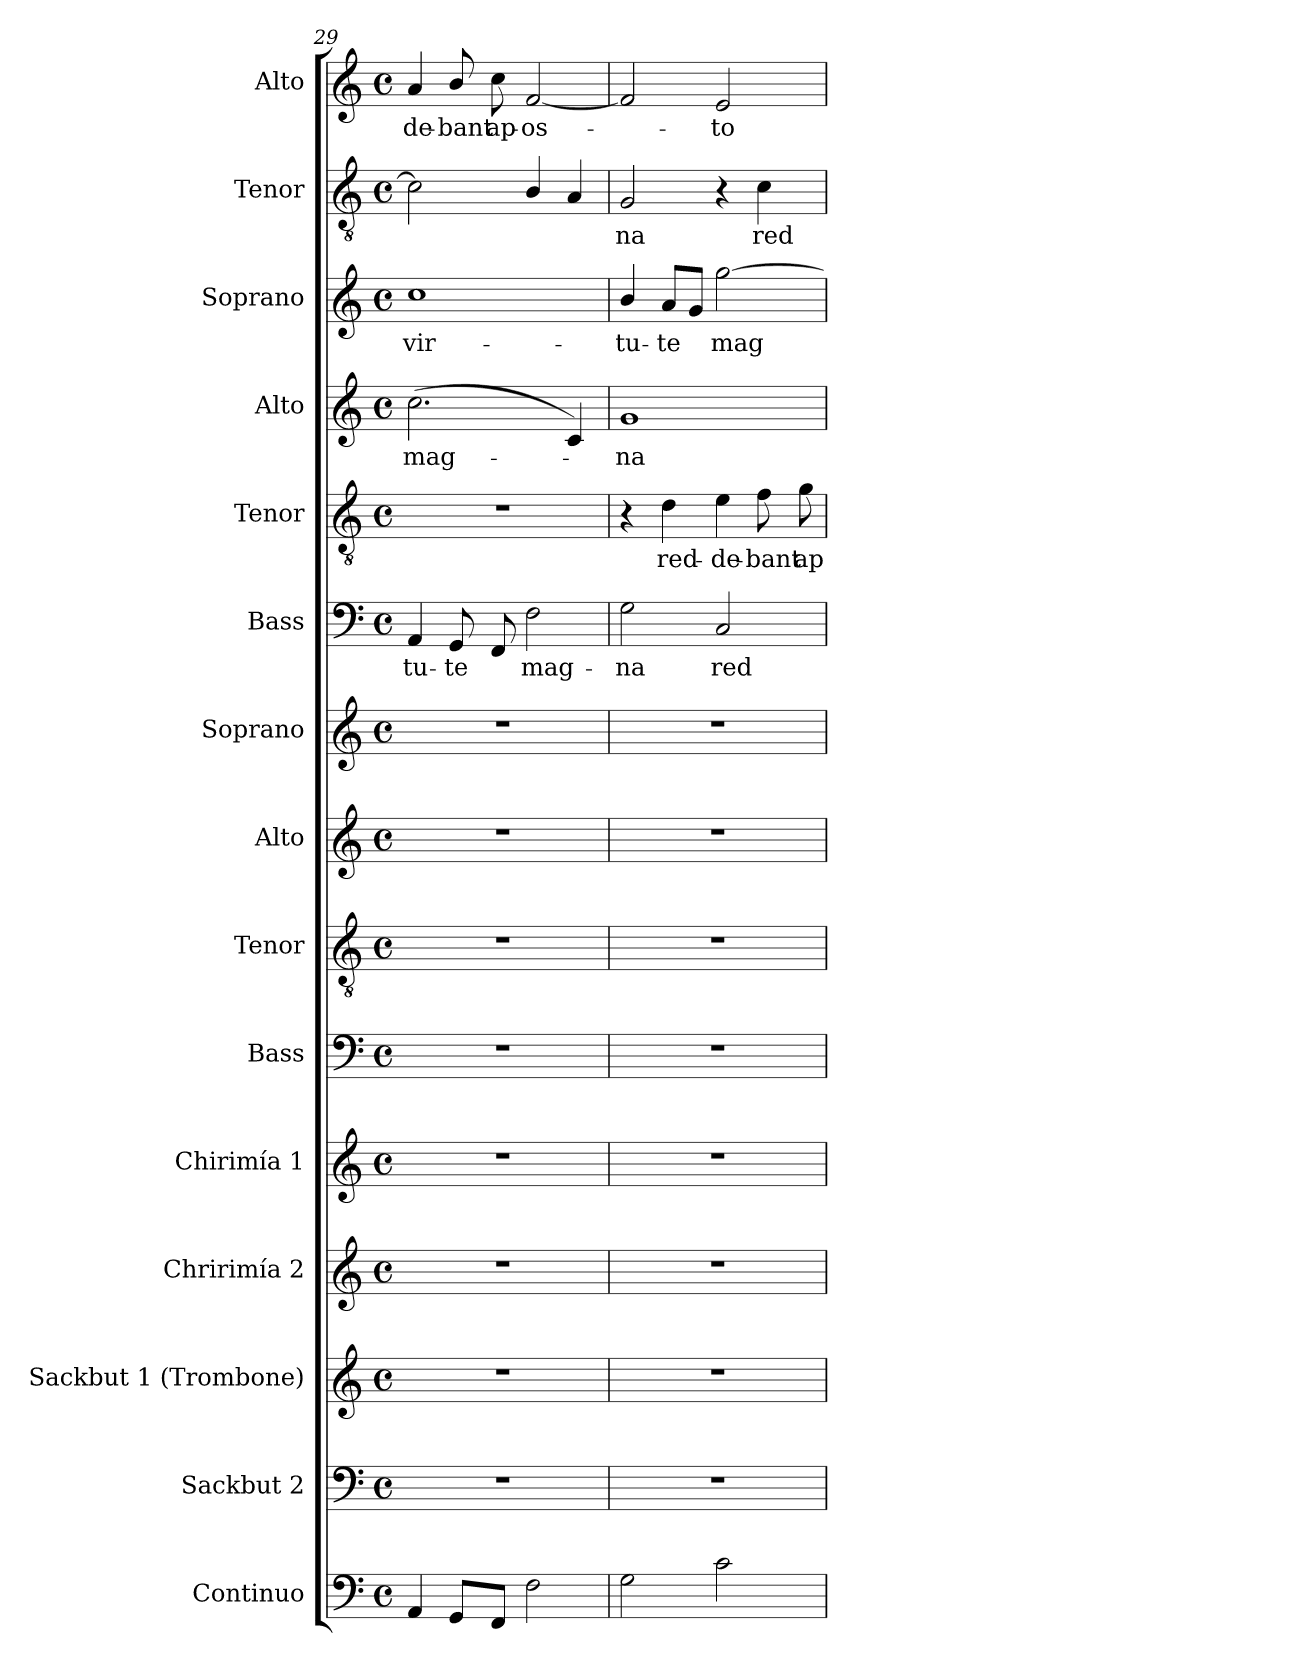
**kern	**kern	**kern	**kern	**kern	**kern	**kern	**kern	**kern	**kern	**text	**kern	**text	**kern	**text	**kern	**text	**kern	**text	**kern	**text
*part15	*part14	*part13	*part12	*part11	*part10	*part9	*part8	*part7	*part6	*part6	*part5	*part5	*part4	*part4	*part3	*part3	*part2	*part2	*part1	*part1
*staff15	*staff14	*staff13	*staff12	*staff11	*staff10	*staff9	*staff8	*staff7	*staff6	*staff6	*staff5	*staff5	*staff4	*staff4	*staff3	*staff3	*staff2	*staff2	*staff1	*staff1
*I"Continuo	*I"Sackbut 2	*I"Sackbut 1 (Trombone)	*I"Chririmía 2	*I"Chirimía 1	*I"Bass	*I"Tenor	*I"Alto	*I"Soprano	*I"Bass	*	*I"Tenor	*	*I"Alto	*	*I"Soprano	*	*I"Tenor	*	*I"Alto	*
*I'Cont.	*I'Scbt.	*I'Scbt.	*I'Chi.	*I'Chi.	*I'B.	*I'T.	*I'A.	*I'S.	*I'B.	*	*I'T.	*	*I'A.	*	*I'S.	*	*I'T.	*	*I'A.	*
!!LO:PB:g=z
*clefF4	*clefF4	*clefG2	*clefG2	*clefG2	*clefF4	*clefGv2	*clefG2	*clefG2	*clefF4	*	*clefGv2	*	*clefG2	*	*clefG2	*	*clefGv2	*	*clefG2	*
*	*	*	*	*	*	*ITrd7c12	*	*	*	*	*ITrd7c12	*	*	*	*	*	*ITrd7c12	*	*	*
*k[]	*k[]	*k[]	*k[]	*k[]	*k[]	*k[]	*k[]	*k[]	*k[]	*	*k[]	*	*k[]	*	*k[]	*	*k[]	*	*k[]	*
*C:	*C:	*C:	*C:	*C:	*C:	*C:	*C:	*C:	*C:	*	*C:	*	*C:	*	*C:	*	*C:	*	*C:	*
*M4/4	*M4/4	*M4/4	*M4/4	*M4/4	*M4/4	*M4/4	*M4/4	*M4/4	*M4/4	*	*M4/4	*	*M4/4	*	*M4/4	*	*M4/4	*	*M4/4	*
*met(c)	*met(c)	*met(c)	*met(c)	*met(c)	*met(c)	*met(c)	*met(c)	*met(c)	*met(c)	*	*met(c)	*	*met(c)	*	*met(c)	*	*met(c)	*	*met(c)	*
=29	=29	=29	=29	=29	=29	=29	=29	=29	=29	=29	=29	=29	=29	=29	=29	=29	=29	=29	=29	=29
!	!	!	!	!	!	!	!	!	!	!LO:LY:b:color=#000000	!	!	!	!	!	!	!	!	!	!
!	!	!	!	!	!	!	!	!	!	!	!	!	!	!LO:LY:b:color=#000000	!	!	!	!	!	!
!	!	!	!	!	!	!	!	!	!	!	!	!	!	!	!	!LO:LY:b:color=#000000	!	!	!	!
!	!	!	!	!	!	!	!	!	!	!	!	!	!	!	!	!	!	!	!	!LO:LY:b:color=#000000
4AAi/	1r	1r	1r	1r	1r	1r	1r	1r	4AAi/	-tu-	1r	.	(2.cci\	mag-	1cci	vir-	2Ci\]	.	4ai/	-de-
!	!	!	!	!	!	!	!	!	!	!LO:LY:b:color=#000000	!	!	!	!	!	!	!	!	!	!
!	!	!	!	!	!	!	!	!	!	!	!	!	!	!	!	!	!	!	!	!LO:LY:b:color=#000000
8GGi/L	.	.	.	.	.	.	.	.	8GGi/	-te	.	.	.	.	.	.	.	.	8bi/	-bant
!	!	!	!	!	!	!	!	!	!	!	!	!	!	!	!	!	!	!	!	!LO:LY:b:color=#000000
8FFi/J	.	.	.	.	.	.	.	.	8FFi/	.	.	.	.	.	.	.	.	.	8cci\	ap-
!	!	!	!	!	!	!	!	!	!	!LO:LY:b:color=#000000	!	!	!	!	!	!	!	!	!	!
!	!	!	!	!	!	!	!	!	!	!	!	!	!	!	!	!	!	!	!	!LO:LY:b:color=#000000
2Fi\	.	.	.	.	.	.	.	.	2Fi\	mag-	.	.	.	.	.	.	4BBi/	.	[<2fi/	-os-
.	.	.	.	.	.	.	.	.	.	.	.	.	4ci/)	.	.	.	4AAi/	.	.	.
=30	=30	=30	=30	=30	=30	=30	=30	=30	=30	=30	=30	=30	=30	=30	=30	=30	=30	=30	=30	=30
!	!	!	!	!	!	!	!	!	!	!LO:LY:b:color=#000000	!	!	!	!	!	!	!	!	!	!
!	!	!	!	!	!	!	!	!	!	!	!	!	!	!LO:LY:b:color=#000000	!	!	!	!	!	!
!	!	!	!	!	!	!	!	!	!	!	!	!	!	!	!	!LO:LY:b:color=#000000	!	!	!	!
!	!	!	!	!	!	!	!	!	!	!	!	!	!	!	!	!	!	!LO:LY:b:color=#000000	!	!
2Gi\	1r	1r	1r	1r	1r	1r	1r	1r	2Gi\	-na	4r	.	1gi	-na	4bi/	-tu-	2GGi/	-na	2fi/]	.
!	!	!	!	!	!	!	!	!	!	!	!	!LO:LY:b:color=#000000	!	!	!	!	!	!	!	!
!	!	!	!	!	!	!	!	!	!	!	!	!	!	!	!	!LO:LY:b:color=#000000	!	!	!	!
.	.	.	.	.	.	.	.	.	.	.	4Di\	red-	.	.	8ai/L	-te	.	.	.	.
.	.	.	.	.	.	.	.	.	.	.	.	.	.	.	8gi/J	.	.	.	.	.
!	!	!	!	!	!	!	!	!	!	!LO:LY:b:color=#000000	!	!	!	!	!	!	!	!	!	!
!	!	!	!	!	!	!	!	!	!	!	!	!LO:LY:b:color=#000000	!	!	!	!	!	!	!	!
!	!	!	!	!	!	!	!	!	!	!	!	!	!	!	!	!LO:LY:b:color=#000000	!	!	!	!
!	!	!	!	!	!	!	!	!	!	!	!	!	!	!	!	!	!	!	!	!LO:LY:b:color=#000000
2ci\	.	.	.	.	.	.	.	.	2Ci/	red-	4Ei\	-de-	.	.	[>2ggi\	mag-	4r	.	2ei/	-to-
!	!	!	!	!	!	!	!	!	!	!	!	!LO:LY:b:color=#000000	!	!	!	!	!	!	!	!
!	!	!	!	!	!	!	!	!	!	!	!	!	!	!	!	!	!	!LO:LY:b:color=#000000	!	!
.	.	.	.	.	.	.	.	.	.	.	8Fi\	-bant	.	.	.	.	4Ci\	red-	.	.
!	!	!	!	!	!	!	!	!	!	!	!	!LO:LY:b:color=#000000	!	!	!	!	!	!	!	!
.	.	.	.	.	.	.	.	.	.	.	8Gi\	ap-	.	.	.	.	.	.	.	.
=	=	=	=	=	=	=	=	=	=	=	=	=	=	=	=	=	=	=	=	=
*-	*-	*-	*-	*-	*-	*-	*-	*-	*-	*-	*-	*-	*-	*-	*-	*-	*-	*-	*-	*-
